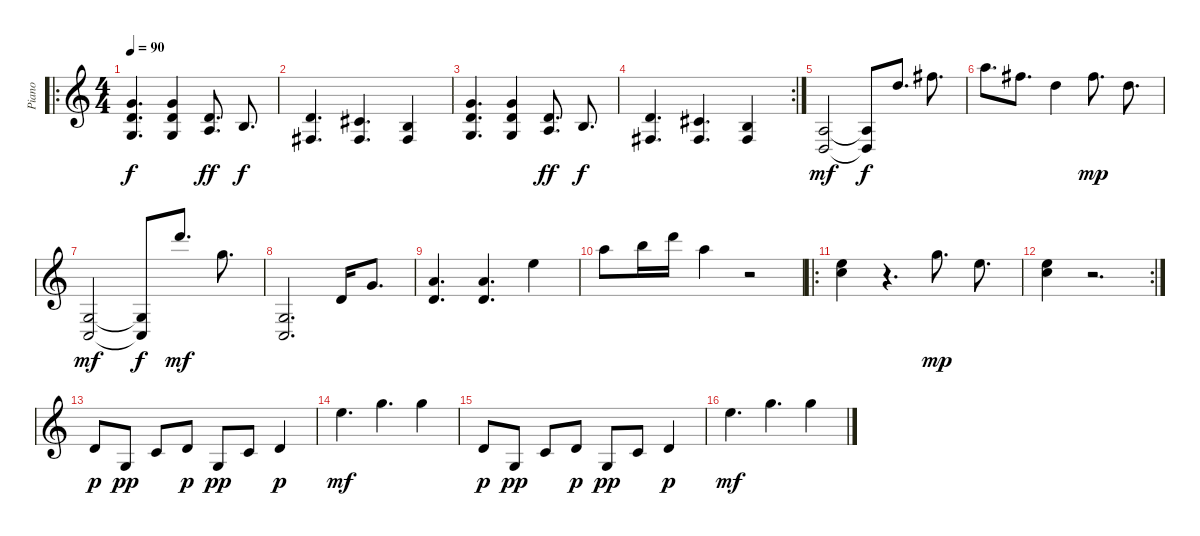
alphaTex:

\track ("Piano" "Piano") {instrument acousticgrandpiano}
\staff {score}
\tuning (E4 B3 G3 D3 A2 E2) {hide}
\ro
\ts (4 4)
\tempo 90
\clef g2
\ks c
(8.2 7.3 5.4).4{d dy f} (8.2 7.3 5.4).4 (3.2 2.3).8{d dy ff} 4.3.8{d dy f} |
(7.3 4.4).4{d} (6.3 4.4).4{d} (4.3 4.4).4 |
(8.2 7.3 5.4).4{d} (8.2 7.3 5.4).4 (3.2 2.3).8{d dy ff} 4.3.8{d dy f} |
\rc 2
(7.3 4.4).4{d} (6.3 4.4).4{d} (4.3 4.4).4 |
(2.3 0.4).2{dy mf} (2.3{t} 0.4{t}).8{dy f} 15.2.8{d} 14.1.8{d} |
17.1.8{d} 14.1.8{d} 15.2.4 14.1.8{d dy mp} 15.2.8{d} |
(5.4 3.5).2{dy mf} (5.4{t} 3.5{t}).8{dy f} 22.1.8{d dy mf} 20.2.8{d} |
(5.4 3.5).2{d} 3.2.16 3.1.8{d} |
(5.1 3.2).4{d} (5.1 3.2).4{d} 12.1.4 |
17.1.8 19.1.16 22.1.16 17.1.4 r.2 |
\ro
(12.1 13.2).4 r.4{d} 15.1.8{d dy mp} 12.1.8{d} |
\rc 2
(12.1 13.2).4 r.2{d} |
3.2.8{dy p} 5.4.8{dy pp} 5.3.8 3.2.8{dy p} 5.4.8{dy pp} 5.3.8 3.2.4{dy p} |
12.1.4{d dy mf} 15.1.4{d} 15.1.4 |
3.2.8{dy p} 5.4.8{dy pp} 5.3.8 3.2.8{dy p} 5.4.8{dy pp} 5.3.8 3.2.4{dy p} |
12.1.4{d dy mf} 15.1.4{d} 15.1.4
